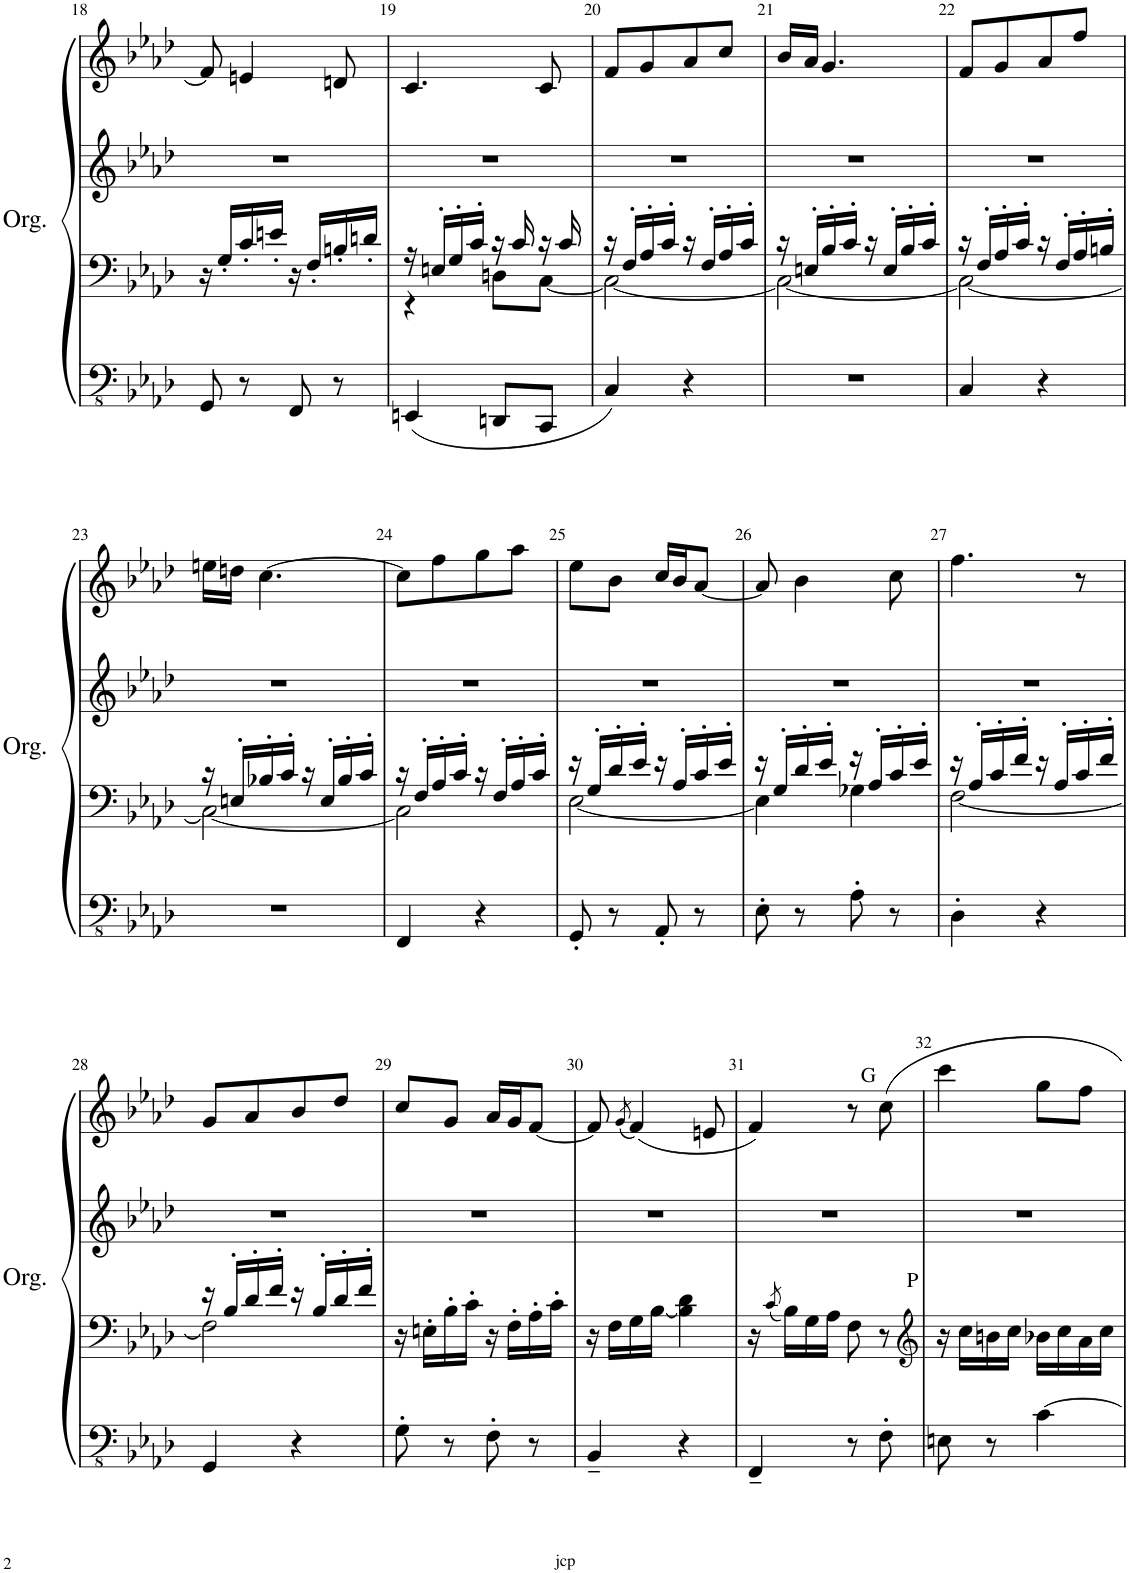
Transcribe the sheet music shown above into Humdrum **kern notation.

**kern	**kern	**kern	**kern
*part1	*part1	*part1	*part1
*staff4	*staff3	*staff2	*staff1
*I"Orgue à tuyaux	*	*	*
*I'Org.	*	*	*
!!LO:PB:g=z
*clefFv4	*clefF4	*clefG2	*clefG2
*k[b-e-a-d-]	*k[b-e-a-d-]	*k[b-e-a-d-]	*k[b-e-a-d-]
*M2/4	*M2/4	*M2/4	*M2/4
=18	=18	=18	=18
8GGG/	16r	2r	8f/]
.	16G'/LL	.	.
8r	16c'/	.	4en/
.	16en'/JJ	.	.
8FFF/	16r	.	.
.	16F'/LL	.	.
8r	16Bn'/	.	8dn/
.	16dn'/JJ	.	.
=19	=19	=19	=19
*	*^	*	*
4EEEn/	4r	16r	2r	4.c/
.	.	16En'/LL	.	.
.	.	16G'/	.	.
.	.	16c'/JJ	.	.
8DDDn/L	8Dn\L	16r	.	.
.	.	16c/	.	.
8CCC/J	[8C\J	16r	.	8c/
.	.	16c/	.	.
=20	=20	=20	=20	=20
4CC/	2C\_	16r	2r	8f/L
.	.	16F'/LL	.	.
.	.	16A-'/	.	8g/
.	.	16c'/JJ	.	.
4r	.	16r	.	8a-/
.	.	16F'/LL	.	.
.	.	16A-'/	.	8cc/J
.	.	16c'/JJ	.	.
=21	=21	=21	=21	=21
2r	2C\_	16r	2r	16b-/LL
.	.	16En'/LL	.	16a-/JJ
.	.	16B-'/	.	4.g/
.	.	16c'/JJ	.	.
.	.	16r	.	.
.	.	16E'/LL	.	.
.	.	16B-'/	.	.
.	.	16c'/JJ	.	.
=22	=22	=22	=22	=22
4CC/	2C\_	16r	2r	8f/L
.	.	16F'/LL	.	.
.	.	16A-'/	.	8g/
.	.	16c'/JJ	.	.
4r	.	16r	.	8a-/
.	.	16F'/LL	.	.
.	.	16A-'/	.	8ff/J
.	.	16Bn'/JJ	.	.
!!LO:LB:g=z
=23	=23	=23	=23	=23
2r	2C\_	16r	2r	16een\LL
.	.	16En'/LL	.	16ddn\JJ
.	.	16B-X'/	.	[4.cc\
.	.	16c'/JJ	.	.
.	.	16r	.	.
.	.	16E'/LL	.	.
.	.	16B-'/	.	.
.	.	16c'/JJ	.	.
=24	=24	=24	=24	=24
4FFF/	2C\]	16r	2r	8cc\L]
.	.	16F'/LL	.	.
.	.	16A-'/	.	8ff\
.	.	16c'/JJ	.	.
4r	.	16r	.	8gg\
.	.	16F'/LL	.	.
.	.	16A-'/	.	8aa-\J
.	.	16c'/JJ	.	.
=25	=25	=25	=25	=25
8GGG'/	[2E-\	16r	2r	8ee-\L
.	.	16G'/LL	.	.
8r	.	16d-'/	.	8b-\J
.	.	16e-'/JJ	.	.
8AAA-'/	.	16r	.	16cc/LL
.	.	16A-'/LL	.	16b-/J
8r	.	16c'/	.	[8a-/J
.	.	16e-'/JJ	.	.
=26	=26	=26	=26	=26
8EE-'\	4E-\]	16r	2r	8a-/]
.	.	16G'/LL	.	.
8r	.	16d-'/	.	4b-\
.	.	16e-'/JJ	.	.
8AA-'\	4G-X\	16r	.	.
.	.	16A-'/LL	.	.
8r	.	16c'/	.	8cc\
.	.	16e-'/JJ	.	.
=27	=27	=27	=27	=27
4DD-'\	[2F\	16r	2r	4.ff\
.	.	16A-'/LL	.	.
.	.	16c'/	.	.
.	.	16f'/JJ	.	.
4r	.	16r	.	.
.	.	16A-'/LL	.	.
.	.	16c'/	.	8r
.	.	16f'/JJ	.	.
!!LO:LB:g=z
=28	=28	=28	=28	=28
4GGG/	2F\]	16r	2r	8g/L
.	.	16B-'/LL	.	.
.	.	16d-'/	.	8a-/
.	.	16f'/JJ	.	.
4r	.	16r	.	8b-/
.	.	16B-'/LL	.	.
.	.	16d-'/	.	8dd-/J
.	.	16f'/JJ	.	.
*	*v	*v	*	*
=29	=29	=29	=29
8GG'\	16r	2r	8cc/L
.	16En'\LL	.	.
8r	16B-'\	.	8g/J
.	16c'\JJ	.	.
8FF'\	16r	.	16a-/LL
.	16F'\LL	.	16g/J
8r	16A-'\	.	[8f/J
.	16c'\JJ	.	.
=30	=30	=30	=30
4BBB-~/	16r	2r	8f/]
.	16F\LL	.	.
.	.	.	(8qg/
.	16G\	.	(4f/)
.	[<16B-\JJ	.	.
4r	4B-\] 4d-\	.	.
.	.	.	8en/
=31	=31	=31	=31
4FFF~/	16r	2r	4f/)
.	8qc/	.	.
.	16B-\LL	.	.
.	16G\	.	.
.	16A-\JJ	.	.
8r	8F\	.	8r
8FF'\	8r	.	8cc\
=32	=32	=32	=32
*	*clefG2	*	*
!	!	!	!LO:TX:a:t=G
!	!LO:TX:a:t=P	!	!
8EEn\	16r	2r	4ccc\
.	16cc\LL	.	.
8r	16bn\	.	.
.	16cc\JJ	.	.
[4C\	16b-X\LL	.	8gg\L
.	16cc\	.	.
.	16a-\	.	8ff\J
.	16cc\JJ	.	.
=	=	=	=
*-	*-	*-	*-
